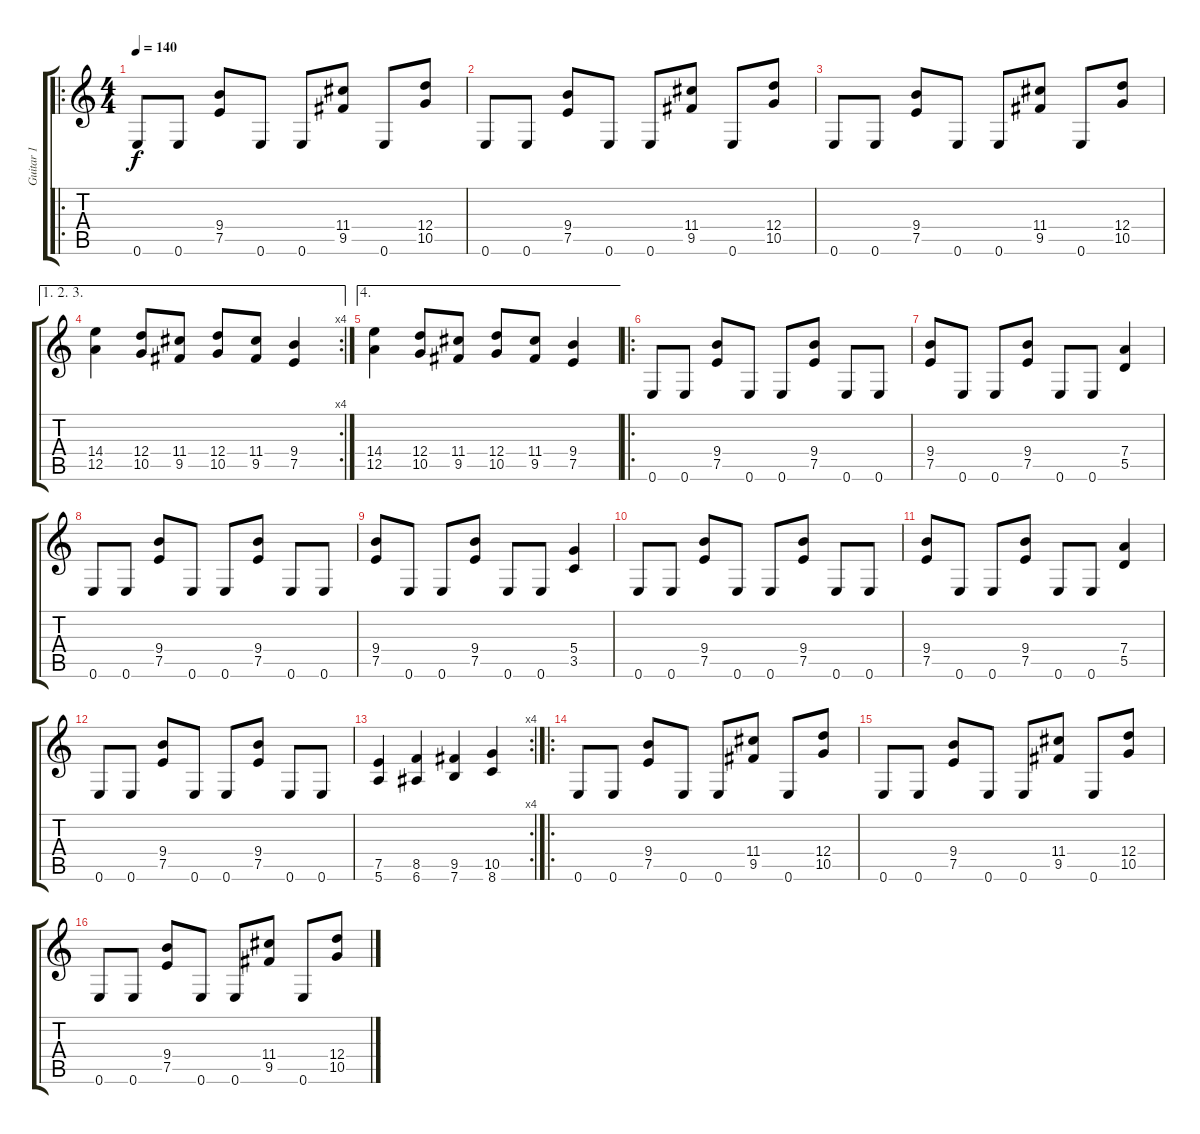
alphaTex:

\track ("Guitar 1" "Guitar 1") {instrument distortionguitar}
\staff {score tabs}
\tuning (E4 B3 G3 D3 A2 E2) {hide}
\ro
\ts (4 4)
\tempo 140
\clef g2
\ks c
0.6.8{dy f} 0.6.8 (9.4 7.5).8 0.6.8 0.6.8 (11.4 9.5).8 0.6.8 (12.4 10.5).8 |
0.6.8 0.6.8 (9.4 7.5).8 0.6.8 0.6.8 (11.4 9.5).8 0.6.8 (12.4 10.5).8 |
0.6.8 0.6.8 (9.4 7.5).8 0.6.8 0.6.8 (11.4 9.5).8 0.6.8 (12.4 10.5).8 |
\ae (1 2 3)
\rc 4
(14.4 12.5).4 (12.4 10.5).8 (11.4 9.5).8 (12.4 10.5).8 (11.4 9.5).8 (9.4 7.5).4 |
\ae 4
(14.4 12.5).4 (12.4 10.5).8 (11.4 9.5).8 (12.4 10.5).8 (11.4 9.5).8 (9.4 7.5).4 |
\ro
0.6.8 0.6.8 (9.4 7.5).8 0.6.8 0.6.8 (9.4 7.5).8 0.6.8 0.6.8 |
(9.4 7.5).8 0.6.8 0.6.8 (9.4 7.5).8 0.6.8 0.6.8 (7.4 5.5).4 |
0.6.8 0.6.8 (9.4 7.5).8 0.6.8 0.6.8 (9.4 7.5).8 0.6.8 0.6.8 |
(9.4 7.5).8 0.6.8 0.6.8 (9.4 7.5).8 0.6.8 0.6.8 (5.4 3.5).4 |
0.6.8 0.6.8 (9.4 7.5).8 0.6.8 0.6.8 (9.4 7.5).8 0.6.8 0.6.8 |
(9.4 7.5).8 0.6.8 0.6.8 (9.4 7.5).8 0.6.8 0.6.8 (7.4 5.5).4 |
0.6.8 0.6.8 (9.4 7.5).8 0.6.8 0.6.8 (9.4 7.5).8 0.6.8 0.6.8 |
\rc 4
(7.5 5.6).4 (8.5 6.6).4 (9.5 7.6).4 (10.5 8.6).4 |
\ro
0.6.8 0.6.8 (9.4 7.5).8 0.6.8 0.6.8 (11.4 9.5).8 0.6.8 (12.4 10.5).8 |
0.6.8 0.6.8 (9.4 7.5).8 0.6.8 0.6.8 (11.4 9.5).8 0.6.8 (12.4 10.5).8 |
0.6.8 0.6.8 (9.4 7.5).8 0.6.8 0.6.8 (11.4 9.5).8 0.6.8 (12.4 10.5).8
